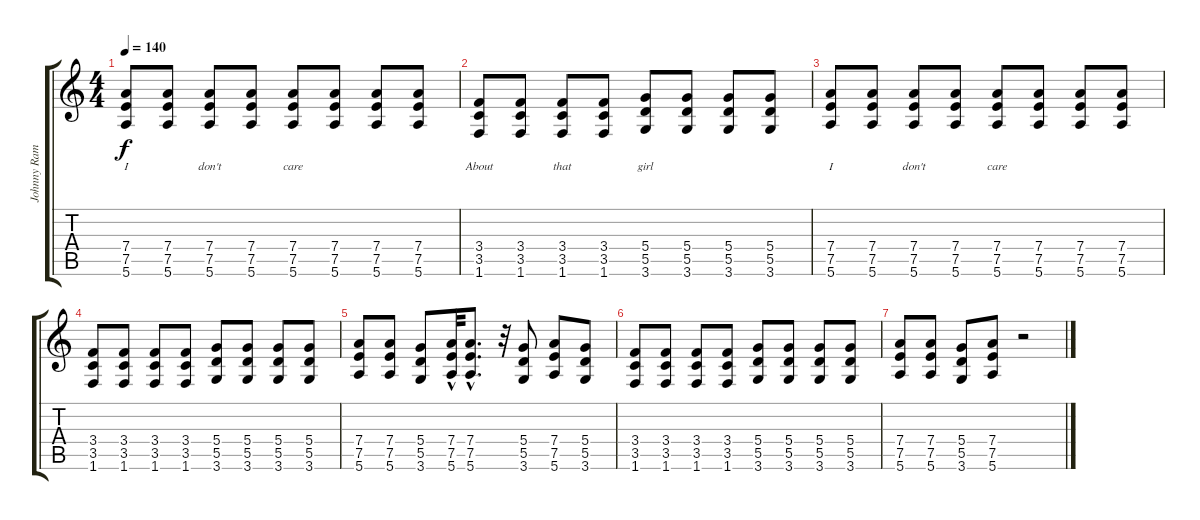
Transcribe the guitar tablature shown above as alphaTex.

\track ("Johnny Ramone" "Johnny Ram") {instrument distortionguitar}
\staff {score tabs}
\tuning (E4 B3 G3 D3 A2 E2) {hide}
\ts (4 4)
\tempo 140
\clef g2
\ks c
(7.4 7.5 5.6).8{lyrics (0 "I") lyrics (1 "") lyrics (2 "") lyrics (3 "") lyrics (4 "") dy f} (7.4 7.5 5.6).8{lyrics (0 "") lyrics (1 "") lyrics (2 "") lyrics (3 "") lyrics (4 "")} (7.4 7.5 5.6).8{lyrics (0 "don't") lyrics (1 "") lyrics (2 "") lyrics (3 "") lyrics (4 "")} (7.4 7.5 5.6).8{lyrics (0 "") lyrics (1 "") lyrics (2 "") lyrics (3 "") lyrics (4 "")} (7.4 7.5 5.6).8{lyrics (0 "care") lyrics (1 "") lyrics (2 "") lyrics (3 "") lyrics (4 "")} (7.4 7.5 5.6).8{lyrics (0 "") lyrics (1 "") lyrics (2 "") lyrics (3 "") lyrics (4 "")} (7.4 7.5 5.6).8{lyrics (0 "") lyrics (1 "") lyrics (2 "") lyrics (3 "") lyrics (4 "")} (7.4 7.5 5.6).8{lyrics (0 "") lyrics (1 "") lyrics (2 "") lyrics (3 "") lyrics (4 "")} |
(3.4 3.5 1.6).8{lyrics (0 "About") lyrics (1 "") lyrics (2 "") lyrics (3 "") lyrics (4 "")} (3.4 3.5 1.6).8{lyrics (0 "") lyrics (1 "") lyrics (2 "") lyrics (3 "") lyrics (4 "")} (3.4 3.5 1.6).8{lyrics (0 "that") lyrics (1 "") lyrics (2 "") lyrics (3 "") lyrics (4 "")} (3.4 3.5 1.6).8{lyrics (0 "") lyrics (1 "") lyrics (2 "") lyrics (3 "") lyrics (4 "")} (5.4 5.5 3.6).8{lyrics (0 "girl") lyrics (1 "") lyrics (2 "") lyrics (3 "") lyrics (4 "")} (5.4 5.5 3.6).8{lyrics (0 "") lyrics (1 "") lyrics (2 "") lyrics (3 "") lyrics (4 "")} (5.4 5.5 3.6).8{lyrics (0 "") lyrics (1 "") lyrics (2 "") lyrics (3 "") lyrics (4 "")} (5.4 5.5 3.6).8{lyrics (0 "") lyrics (1 "") lyrics (2 "") lyrics (3 "") lyrics (4 "")} |
(7.4 7.5 5.6).8{lyrics (0 "I") lyrics (1 "") lyrics (2 "") lyrics (3 "") lyrics (4 "")} (7.4 7.5 5.6).8{lyrics (0 "") lyrics (1 "") lyrics (2 "") lyrics (3 "") lyrics (4 "")} (7.4 7.5 5.6).8{lyrics (0 "don't") lyrics (1 "") lyrics (2 "") lyrics (3 "") lyrics (4 "")} (7.4 7.5 5.6).8{lyrics (0 "") lyrics (1 "") lyrics (2 "") lyrics (3 "") lyrics (4 "")} (7.4 7.5 5.6).8{lyrics (0 "care") lyrics (1 "") lyrics (2 "") lyrics (3 "") lyrics (4 "")} (7.4 7.5 5.6).8 (7.4 7.5 5.6).8 (7.4 7.5 5.6).8 |
(3.4 3.5 1.6).8 (3.4 3.5 1.6).8 (3.4 3.5 1.6).8 (3.4 3.5 1.6).8 (5.4 5.5 3.6).8 (5.4 5.5 3.6).8 (5.4 5.5 3.6).8 (5.4 5.5 3.6).8 |
(7.4 7.5 5.6).8 (7.4 7.5 5.6).8 (5.4 5.5 3.6).8 (7.4{hac} 7.5 5.6).32 (7.4{hac} 7.5{hac} 5.6{hac}).8{d} r.32 (5.4 5.5 3.6).8 (7.4 7.5 5.6).8 (5.4 5.5 3.6).8 |
(3.4 3.5 1.6).8 (3.4 3.5 1.6).8 (3.4 3.5 1.6).8 (3.4 3.5 1.6).8 (5.4 5.5 3.6).8 (5.4 5.5 3.6).8 (5.4 5.5 3.6).8 (5.4 5.5 3.6).8 |
(7.4 7.5 5.6).8 (7.4 7.5 5.6).8 (5.4 5.5 3.6).8 (7.4 7.5 5.6).8 r.2
